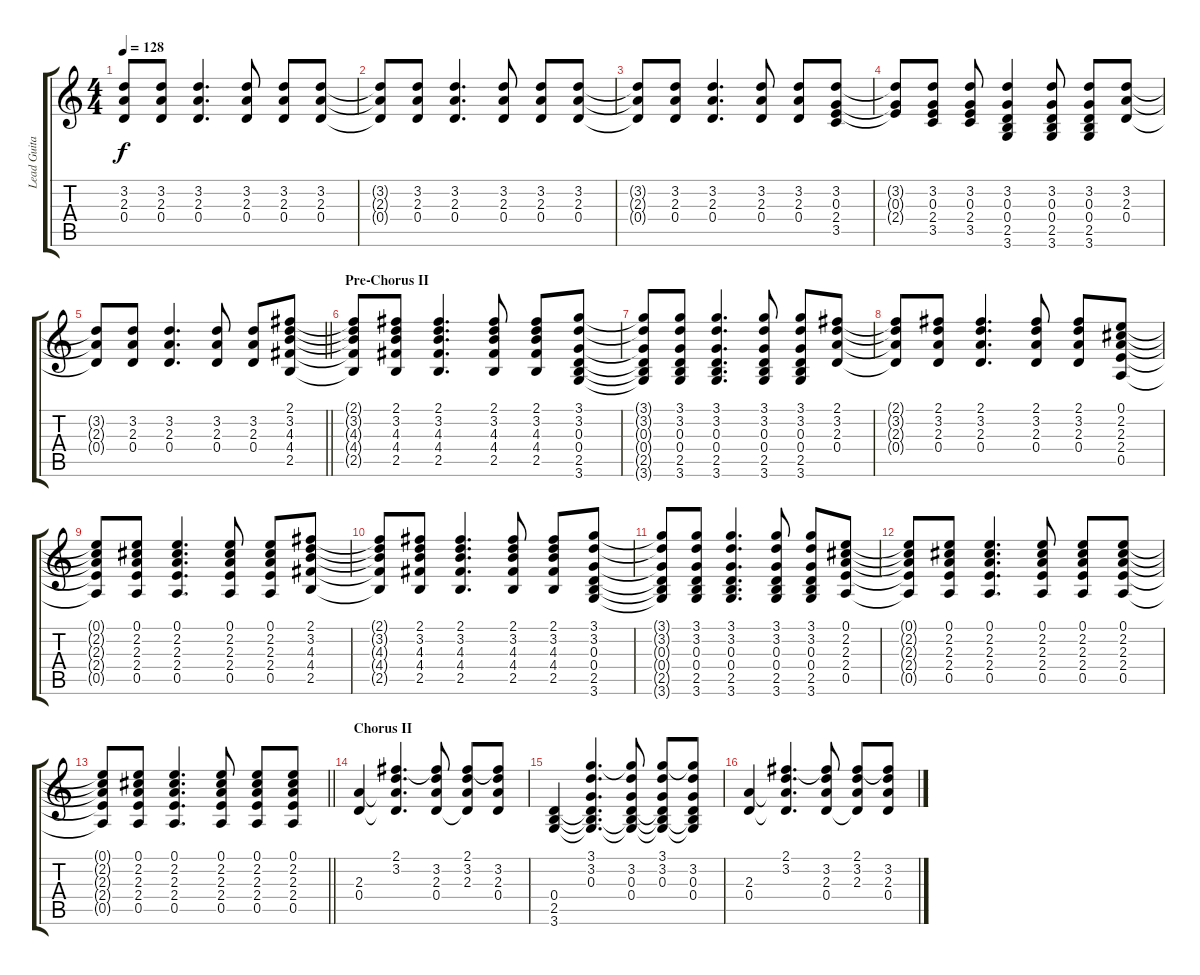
\track ("Lead Guitar" "Lead Guita") {instrument distortionguitar}
\staff {score tabs}
\tuning (E4 B3 G3 D3 A2 E2) {hide}
\ts (4 4)
\tempo 128
\clef g2
\ks c
(3.2{t} 2.3{t} 0.4{t}).8{dy f} (3.2 2.3 0.4).8 (3.2 2.3 0.4).4{d} (3.2 2.3 0.4).8 (3.2 2.3 0.4).8 (3.2 2.3 0.4).8 |
(3.2{t} 2.3{t} 0.4{t}).8 (3.2 2.3 0.4).8 (3.2 2.3 0.4).4{d} (3.2 2.3 0.4).8 (3.2 2.3 0.4).8 (3.2 2.3 0.4).8 |
(3.2{t} 2.3{t} 0.4{t}).8 (3.2 2.3 0.4).8 (3.2 2.3 0.4).4{d} (3.2 2.3 0.4).8 (3.2 2.3 0.4).8 (3.2 0.3 2.4 3.5).8 |
(3.2{t} 0.3{t} 2.4{t}).8 (3.2 0.3 2.4 3.5).8 (3.2 0.3 2.4 3.5).8 (3.2 0.3 0.4 2.5 3.6).4 (3.2 0.3 0.4 2.5 3.6).8 (3.2 0.3 0.4 2.5 3.6).8 (3.2 2.3 0.4).8 |
\barLineRight lightlight
(3.2{t} 2.3{t} 0.4{t}).8 (3.2 2.3 0.4).8 (3.2 2.3 0.4).4{d} (3.2 2.3 0.4).8 (3.2 2.3 0.4).8 (2.1 3.2 4.3 4.4 2.5).8 |
\section ("" "Pre-Chorus II")
(2.1{t} 3.2{t} 4.3{t} 4.4{t} 2.5{t}).8 (2.1 3.2 4.3 4.4 2.5).8 (2.1 3.2 4.3 4.4 2.5).4{d} (2.1 3.2 4.3 4.4 2.5).8 (2.1 3.2 4.3 4.4 2.5).8 (3.1 3.2 0.3 0.4 2.5 3.6).8 |
(3.1{t} 3.2{t} 0.3{t} 0.4{t} 2.5{t} 3.6{t}).8 (3.1 3.2 0.3 0.4 2.5 3.6).8 (3.1 3.2 0.3 0.4 2.5 3.6).4{d} (3.1 3.2 0.3 0.4 2.5 3.6).8 (3.1 3.2 0.3 0.4 2.5 3.6).8 (2.1 3.2 2.3 0.4).8 |
(2.1{t} 3.2{t} 2.3{t} 0.4{t}).8 (2.1 3.2 2.3 0.4).8 (2.1 3.2 2.3 0.4).4{d} (2.1 3.2 2.3 0.4).8 (2.1 3.2 2.3 0.4).8 (0.1 2.2 2.3 2.4 0.5).8 |
(0.1{t} 2.2{t} 2.3{t} 2.4{t} 0.5{t}).8 (0.1 2.2 2.3 2.4 0.5).8 (0.1 2.2 2.3 2.4 0.5).4{d} (0.1 2.2 2.3 2.4 0.5).8 (0.1 2.2 2.3 2.4 0.5).8 (2.1 3.2 4.3 4.4 2.5).8 |
(2.1{t} 3.2{t} 4.3{t} 4.4{t} 2.5{t}).8 (2.1 3.2 4.3 4.4 2.5).8 (2.1 3.2 4.3 4.4 2.5).4{d} (2.1 3.2 4.3 4.4 2.5).8 (2.1 3.2 4.3 4.4 2.5).8 (3.1 3.2 0.3 0.4 2.5 3.6).8 |
(3.1{t} 3.2{t} 0.3{t} 0.4{t} 2.5{t} 3.6{t}).8 (3.1 3.2 0.3 0.4 2.5 3.6).8 (3.1 3.2 0.3 0.4 2.5 3.6).4{d} (3.1 3.2 0.3 0.4 2.5 3.6).8 (3.1 3.2 0.3 0.4 2.5 3.6).8 (0.1 2.2 2.3 2.4 0.5).8 |
(0.1{t} 2.2{t} 2.3{t} 2.4{t} 0.5{t}).8 (0.1 2.2 2.3 2.4 0.5).8 (0.1 2.2 2.3 2.4 0.5).4{d} (0.1 2.2 2.3 2.4 0.5).8 (0.1 2.2 2.3 2.4 0.5).8 (0.1 2.2 2.3 2.4 0.5).8 |
\barLineRight lightlight
(0.1{t} 2.2{t} 2.3{t} 2.4{t} 0.5{t}).8 (0.1 2.2 2.3 2.4 0.5).8 (0.1 2.2 2.3 2.4 0.5).4{d} (0.1 2.2 2.3 2.4 0.5).8 (0.1 2.2 2.3 2.4 0.5).8 (0.1 2.2 2.3 2.4 0.5).8 |
\section ("" "Chorus II")
(2.3 0.4).4 (2.1 3.2 2.3{t} 0.4{t}).4{d} (2.1{t} 3.2 2.3 0.4).8 (2.1 3.2 2.3 0.4{t}).8 (2.1{t} 3.2 2.3 0.4).8 |
(0.4 2.5 3.6).4 (3.1 3.2 0.3 0.4{t} 2.5{t} 3.6{t}).4{d} (3.1{t} 3.2 0.3 0.4 2.5{t} 3.6{t}).8 (3.1 3.2 0.3 0.4{t} 2.5{t} 3.6{t}).8 (3.1{t} 3.2 0.3 0.4 2.5{t} 3.6{t}).8 |
(2.3 0.4).4 (2.1 3.2 2.3{t} 0.4{t}).4{d} (2.1{t} 3.2 2.3 0.4).8 (2.1 3.2 2.3 0.4{t}).8 (2.1{t} 3.2 2.3 0.4).8
